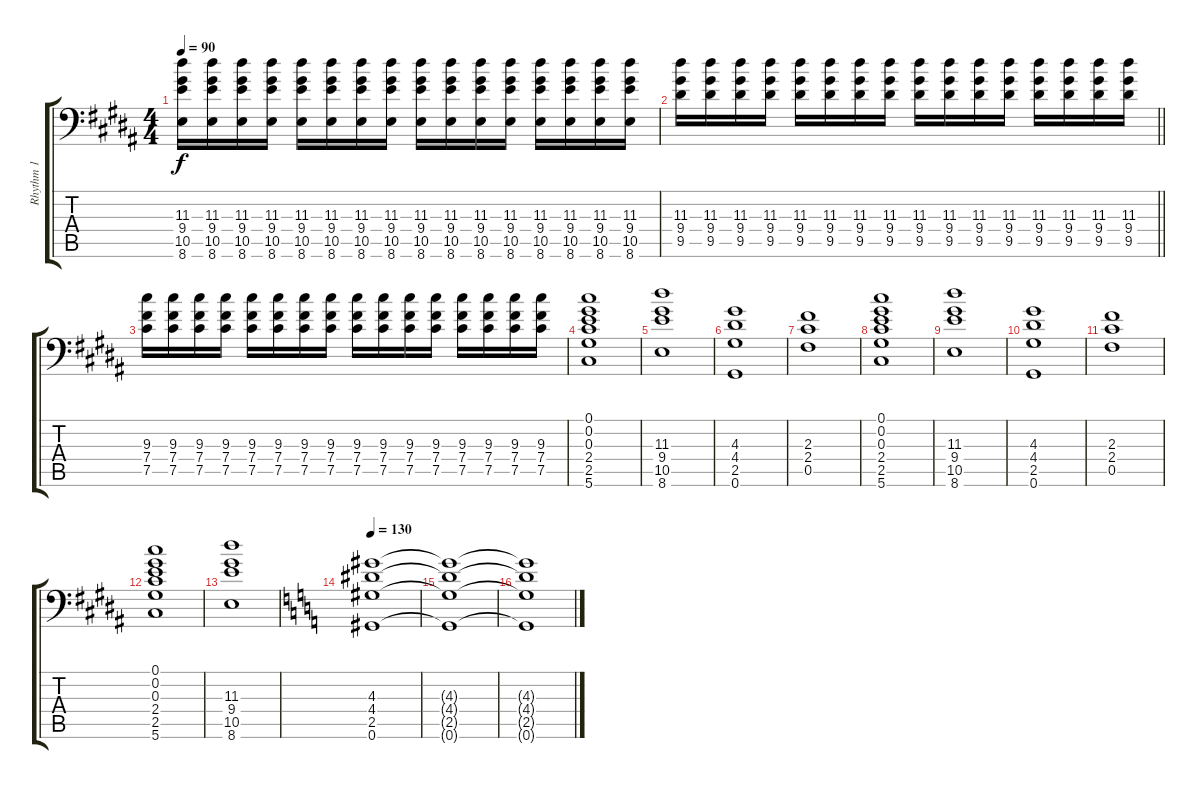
\track ("Rhythm 1" "Rhythm 1") {instrument distortionguitar}
\staff {score tabs}
\tuning (Db4 Ab3 E3 B2 Gb2 Ab1) {hide}
\ts (4 4)
\tempo 90
\clef f4
\ks b
(11.3 9.4 10.5 8.6).16{dy f} (11.3 9.4 10.5 8.6).16 (11.3 9.4 10.5 8.6).16 (11.3 9.4 10.5 8.6).16 (11.3 9.4 10.5 8.6).16 (11.3 9.4 10.5 8.6).16 (11.3 9.4 10.5 8.6).16 (11.3 9.4 10.5 8.6).16 (11.3 9.4 10.5 8.6).16 (11.3 9.4 10.5 8.6).16 (11.3 9.4 10.5 8.6).16 (11.3 9.4 10.5 8.6).16 (11.3 9.4 10.5 8.6).16 (11.3 9.4 10.5 8.6).16 (11.3 9.4 10.5 8.6).16 (11.3 9.4 10.5 8.6).16 |
\barLineRight lightlight
(11.3 9.4 9.5).16 (11.3 9.4 9.5).16 (11.3 9.4 9.5).16 (11.3 9.4 9.5).16 (11.3 9.4 9.5).16 (11.3 9.4 9.5).16 (11.3 9.4 9.5).16 (11.3 9.4 9.5).16 (11.3 9.4 9.5).16 (11.3 9.4 9.5).16 (11.3 9.4 9.5).16 (11.3 9.4 9.5).16 (11.3 9.4 9.5).16 (11.3 9.4 9.5).16 (11.3 9.4 9.5).16 (11.3 9.4 9.5).16 |
(9.3 7.4 7.5).16 (9.3 7.4 7.5).16 (9.3 7.4 7.5).16 (9.3 7.4 7.5).16 (9.3 7.4 7.5).16 (9.3 7.4 7.5).16 (9.3 7.4 7.5).16 (9.3 7.4 7.5).16 (9.3 7.4 7.5).16 (9.3 7.4 7.5).16 (9.3 7.4 7.5).16 (9.3 7.4 7.5).16 (9.3 7.4 7.5).16 (9.3 7.4 7.5).16 (9.3 7.4 7.5).16 (9.3 7.4 7.5).16 |
(0.1 0.2 0.3 2.4 2.5 5.6).1{volume 12 balance 13} |
(11.3 9.4 10.5 8.6).1 |
(4.3 4.4 2.5 0.6).1 |
(2.3 2.4 0.5).1 |
(0.1 0.2 0.3 2.4 2.5 5.6).1{volume 12 balance 3} |
(11.3 9.4 10.5 8.6).1 |
(4.3 4.4 2.5 0.6).1 |
(2.3 2.4 0.5).1 |
(0.1 0.2 0.3 2.4 2.5 5.6).1{volume 12 balance 3} |
(11.3 9.4 10.5 8.6).1 |
\tempo 130
\ks c
(4.3 4.4 2.5 0.6).1{volume 4} |
(4.3{t} 4.4{t} 2.5{t} 0.6{t}).1 |
(4.3{t} 4.4{t} 2.5{t} 0.6{t}).1
